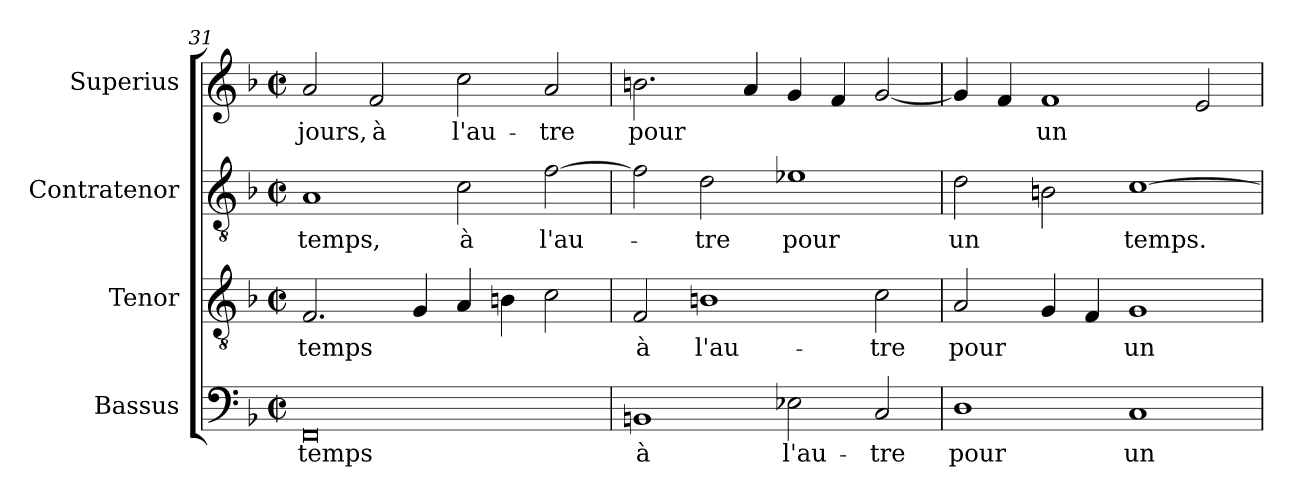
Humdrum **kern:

**kern	**text	**kern	**text	**kern	**text	**kern	**text
*part4	*part4	*part3	*part3	*part2	*part2	*part1	*part1
*staff4	*staff4	*staff3	*staff3	*staff2	*staff2	*staff1	*staff1
*I"Bassus	*	*I"Tenor	*	*I"Contratenor	*	*I"Superius	*
*	*	*I'T	*	*	*	*	*
!!LO:LB:g=z
*clefF4	*	*clefGv2	*	*clefGv2	*	*clefG2	*
*k[b-]	*	*k[b-]	*	*k[b-]	*	*k[b-]	*
*F:	*	*F:	*	*F:	*	*F:	*
*M2/2	*	*M2/2	*	*M2/2	*	*M2/2	*
*met(c|)	*	*met(c|)	*	*met(c|)	*	*met(c|)	*
=31	=31	=31	=31	=31	=31	=31	=31
0FF	-temps	2.F	-temps	1A	-temps,	2a	-jours,
.	.	.	.	.	.	2f	-à
.	.	4G	.	.	.	.	.
.	.	4A	.	2c	-à	2cc	l'au-
.	.	4B	.	.	.	.	.
.	.	2c	.	[2f	l'au-	2a	-tre
=32	=32	=32	=32	=32	=32	=32	=32
1BB	-à	2F	-à	2f]	.	2.b	-pour
.	.	1B	l'au-	2d	-tre	.	.
.	.	.	.	.	.	4a	.
2E-X	l'au-	.	.	1e-X	-pour	4g	.
.	.	.	.	.	.	4f	.
2C	-tre	2c	-tre	.	.	[2g	.
=33	=33	=33	=33	=33	=33	=33	=33
1D	-pour	2A	-pour	2d	-un	4g]	.
.	.	.	.	.	.	4f	.
.	.	4G	.	2B	.	1f	-un
.	.	4F	.	.	.	.	.
1C	-un	1G	-un	[1c	-temps.	.	.
.	.	.	.	.	.	2e	.
=	=	=	=	=	=	=	=
*-	*-	*-	*-	*-	*-	*-	*-
